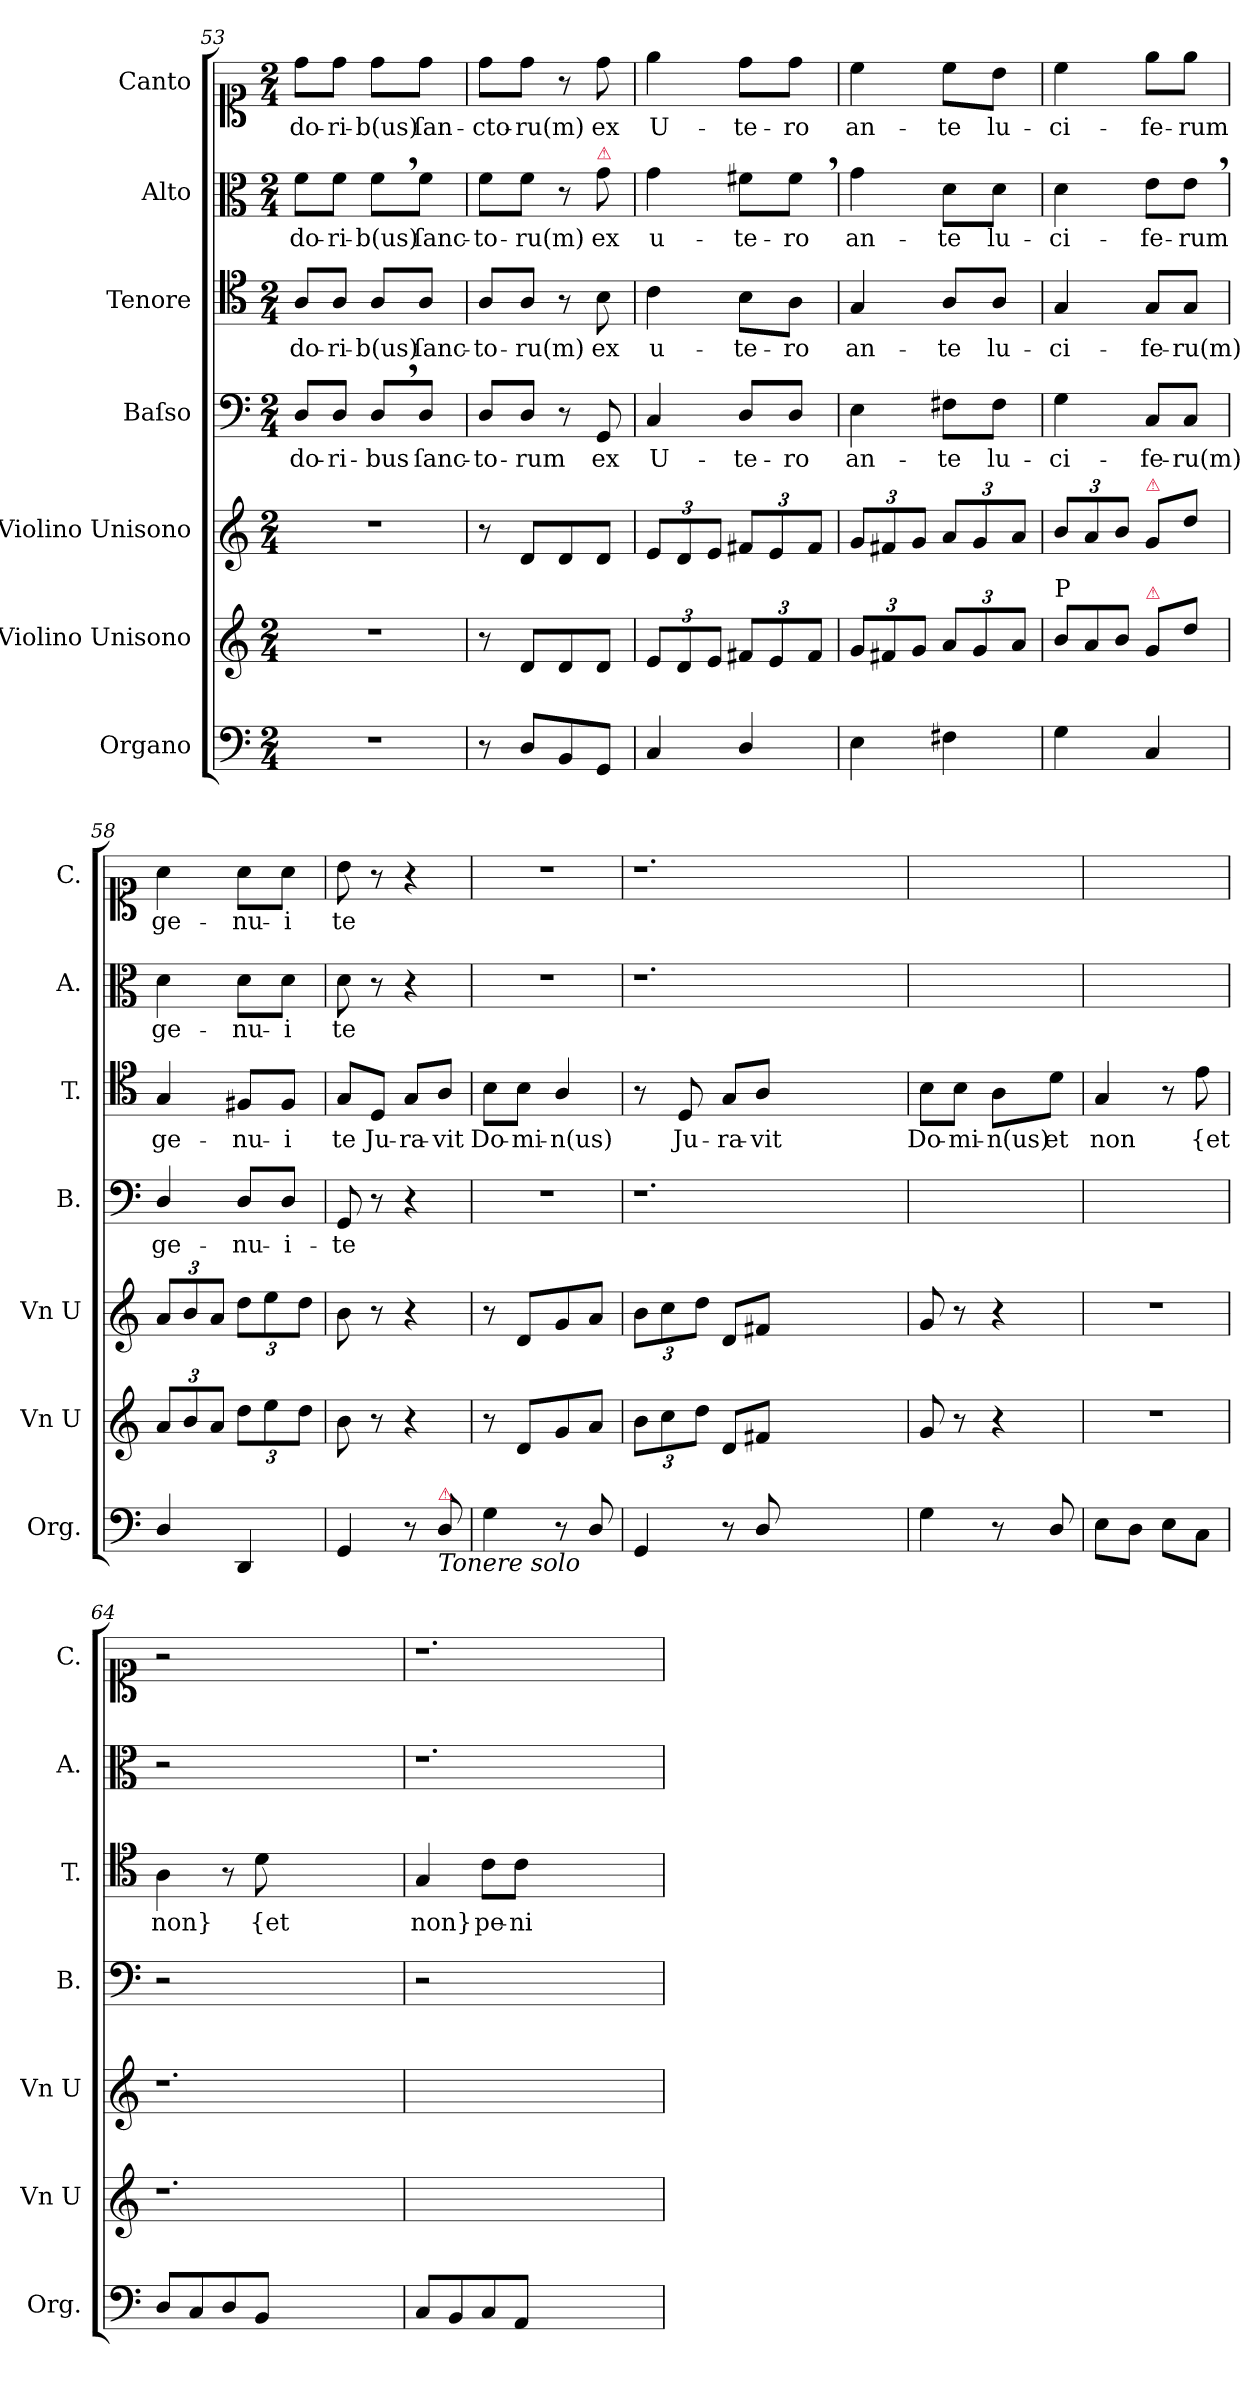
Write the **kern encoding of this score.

**kern	**kern	**kern	**kern	**text	**kern	**text	**kern	**text	**kern	**text
*part7	*part6	*part5	*part4	*part4	*part3	*part3	*part2	*part2	*part1	*part1
*staff7	*staff6	*staff5	*staff4	*staff4	*staff3	*staff3	*staff2	*staff2	*staff1	*staff1
*I"Organo	*I"Violino Unisono	*I"Violino Unisono	*I"Baſso	*	*I"Tenore	*	*I"Alto	*	*I"Canto	*
*I'Org.	*I'Vn U	*I'Vn U	*I'B.	*	*I'T.	*	*I'A.	*	*I'C.	*
*clefF4	*clefG2	*clefG2	*clefF4	*	*clefC4	*	*clefC3	*	*clefC1	*
*k[]	*k[]	*k[]	*k[]	*	*k[]	*	*k[]	*	*k[]	*
*M2/4	*M2/4	*M2/4	*M2/4	*	*M2/4	*	*M2/4	*	*M2/4	*
=53	=53	=53	=53	=53	=53	=53	=53	=53	=53	=53
2r	2r	2r	8D/L	-do-	8A/L	-do-	8f\L	-do-	8dd\L	-do-
.	.	.	8D/J	-ri-	8A/J	-ri-	8f\J	-ri-	8dd\J	-ri-
.	.	.	8D,/L	-bus	8A/L	-b(us)	8f,\L	-b(us)	8dd\L	-b(us)
.	.	.	8D/J	ſanc-	8A/J	ſanc-	8f\J	ſanc-	8dd\J	ſan-
=54	=54	=54	=54	=54	=54	=54	=54	=54	=54	=54
8r	8r	8r	8D/L	-to-	8A/L	-to-	8f\L	-to-	8dd\L	-cto-
8D/L	8d/L	8d/L	8D/J	-rum	8A/J	-ru(m)	8f\J	-ru(m)	8dd\J	-ru(m)
8BB/	8d/	8d/	8r	.	8r	.	8r	.	8r	.
!	!	!	!	!	!	!	!LO:TX:a:color=crimson:t=⚠	!	!	!
8GG/J	8d/J	8d/J	8GG/	ex	8B\	ex	8g\	ex	8dd\	ex
=55	=55	=55	=55	=55	=55	=55	=55	=55	=55	=55
4C/	12e/L	12e/L	4C/	U-	4c\	u-	4g\	u-	4ee\	U-
.	12d/	12d/	.	.	.	.	.	.	.	.
.	12e/J	12e/J	.	.	.	.	.	.	.	.
4D/	12f#X/L	12f#X/L	8D/L	-te-	8B\L	-te-	8f#X\L	-te-	8dd\L	-te-
.	12e/	12e/	.	.	.	.	.	.	.	.
.	.	.	8D/J	-ro	8A\J	-ro	8f#,\J	-ro	8dd\J	-ro
.	12f#/J	12f#/J	.	.	.	.	.	.	.	.
=56	=56	=56	=56	=56	=56	=56	=56	=56	=56	=56
4E\	12g/L	12g/L	4E\	an-	4G/	an-	4g\	an-	4cc\	an-
.	12f#X/	12f#X/	.	.	.	.	.	.	.	.
.	12g/J	12g/J	.	.	.	.	.	.	.	.
4F#X\	12a/L	12a/L	8F#X\L	-te	8A/L	-te	8d\L	-te	8cc\L	-te
.	12g/	12g/	.	.	.	.	.	.	.	.
.	.	.	8F#\J	lu-	8A/J	lu-	8d\J	lu-	8b\J	lu-
.	12a/J	12a/J	.	.	.	.	.	.	.	.
=57	=57	=57	=57	=57	=57	=57	=57	=57	=57	=57
*	*Xtuplet	*	*	*	*	*	*	*	*	*
!	!LO:TX:a:t=P	!	!	!	!	!	!	!	!	!
4G\	12b/L	12b/L	4G\	-ci-	4G/	-ci-	4d\	-ci-	4cc\	-ci-
.	12a/	12a/	.	.	.	.	.	.	.	.
.	12b/J	12b/J	.	.	.	.	.	.	.	.
!	!	!LO:TX:a:color=crimson:t=⚠	!	!	!	!	!	!	!	!
!	!LO:TX:a:color=crimson:t=⚠	!	!	!	!	!	!	!	!	!
4C/	8g/L	8g/L	8C/L	-fe-	8G/L	-fe-	8e\L	-fe-	8ee\L	-fe-
.	8dd\J	8dd\J	8C/J	-ru(m)	8G/J	-ru(m)	8e,\J	-rum	8ee\J	-rum
=58	=58	=58	=58	=58	=58	=58	=58	=58	=58	=58
*	*tuplet	*	*	*	*	*	*	*	*	*
4D/	12a/L	12a/L	4D/	ge-	4G/	ge-	4d\	ge-	4a\	ge-
.	12b/	12b/	.	.	.	.	.	.	.	.
.	12a/J	12a/J	.	.	.	.	.	.	.	.
4DD/	12dd\L	12dd\L	8D/L	-nu-	8F#X/L	-nu-	8d\L	-nu-	8a\L	-nu-
.	12ee\	12ee\	.	.	.	.	.	.	.	.
.	.	.	8D/J	-i-	8F#/J	-i	8d\J	-i	8a\J	-i
.	12dd\J	12dd\J	.	.	.	.	.	.	.	.
=59	=59	=59	=59	=59	=59	=59	=59	=59	=59	=59
4GG/	8b\	8b\	8GG/	-te	8G/L	te	8d\	te	8b\	te
.	8r	8r	8r	.	8D/J	Ju-	8r	.	8r	.
8r	4r	4r	4r	.	8G/L	-ra-	4r	.	4r	.
!LO:TX:a:color=crimson:t=⚠	!	!	!	!	!	!	!	!	!	!
!LO:TX:b:i:t=Tonere solo	!	!	!	!	!	!	!	!	!	!
8D/	.	.	.	.	8A/J	-vit	.	.	.	.
=60	=60	=60	=60	=60	=60	=60	=60	=60	=60	=60
4G\	8r	8r	2r	.	8B\L	Do-	2r	.	2r	.
.	8d/L	8d/L	.	.	8B\J	-mi-	.	.	.	.
8r	8g/	8g/	.	.	4A/	-n(us)	.	.	.	.
8D/	8a/J	8a/J	.	.	.	.	.	.	.	.
=61	=61	=61	=61	=61	=61	=61	=61	=61	=61	=61
4GG/	12b\L	12b\L	1.r	.	8r	.	1.r	.	1.r	.
.	12cc\	12cc\	.	.	.	.	.	.	.	.
.	.	.	.	.	8D/	Ju-	.	.	.	.
.	12dd\J	12dd\J	.	.	.	.	.	.	.	.
8r	8d/L	8d/L	.	.	8G/L	-ra-	.	.	.	.
8D/	8f#X/J	8f#X/J	.	.	8A/J	-vit	.	.	.	.
1ryy	1ryy	1ryy	.	.	1ryy	.	.	.	.	.
=62	=62	=62	=62	=62	=62	=62	=62	=62	=62	=62
4G\	8g/	8g/	2ryy	.	8B\L	Do-	2ryy	.	2ryy	.
.	8r	8r	.	.	8B\J	-mi-	.	.	.	.
8r	4r	4r	.	.	8A\L	-n(us)	.	.	.	.
8D/	.	.	.	.	8d\J	et	.	.	.	.
=63	=63	=63	=63	=63	=63	=63	=63	=63	=63	=63
8E\L	2r	2r	2ryy	.	4G/	non	2ryy	.	2ryy	.
8D\J	.	.	.	.	.	.	.	.	.	.
8E\L	.	.	.	.	8r	.	.	.	.	.
8C\J	.	.	.	.	8e\	{et	.	.	.	.
=64	=64	=64	=64	=64	=64	=64	=64	=64	=64	=64
8D/L	1.r	1.r	2r	.	4A\	non}	2r	.	2r	.
8C/	.	.	.	.	.	.	.	.	.	.
8D/	.	.	.	.	8r	.	.	.	.	.
8BB/J	.	.	.	.	8d\	{et	.	.	.	.
1ryy	.	.	1ryy	.	1ryy	.	1ryy	.	1ryy	.
=65	=65	=65	=65	=65	=65	=65	=65	=65	=65	=65
8C/L	1.ryy	1.ryy	2r	.	4G/	non}	1.r	.	1.r	.
8BB/	.	.	.	.	.	.	.	.	.	.
8C/	.	.	.	.	8c\L	pe-	.	.	.	.
8AA/J	.	.	.	.	8c\J	-ni-	.	.	.	.
1ryy	.	.	1ryy	.	1ryy	.	.	.	.	.
=	=	=	=	=	=	=	=	=	=	=
*-	*-	*-	*-	*-	*-	*-	*-	*-	*-	*-
